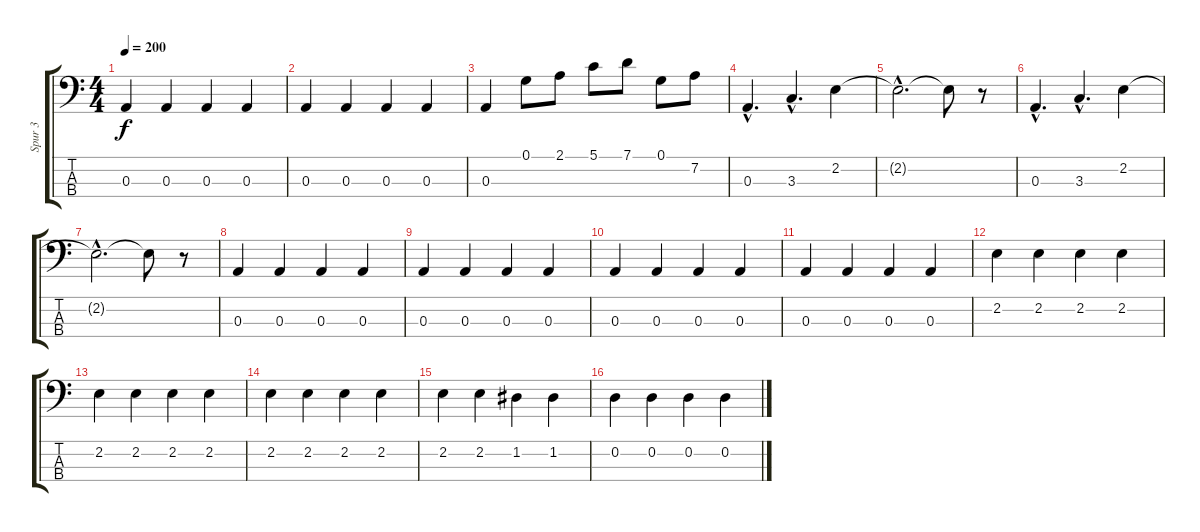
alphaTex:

\track ("Spur 3" "Spur 3") {instrument electricbassfinger}
\staff {score tabs}
\tuning (G2 D2 A1 E1) {hide}
\ts (4 4)
\tempo 200
\clef f4
\ks c
0.3.4{dy f} 0.3.4 0.3.4 0.3.4 |
0.3.4 0.3.4 0.3.4 0.3.4 |
0.3.4 0.1.8 2.1.8 5.1.8 7.1.8 0.1.8 7.2.8 |
0.3{hac}.4{d} 3.3{hac}.4{d} 2.2.4 |
2.2{hac t}.2{d} 2.2{t}.8 r.8 |
0.3{hac}.4{d} 3.3{hac}.4{d} 2.2.4 |
2.2{hac t}.2{d} 2.2{t}.8 r.8 |
0.3.4 0.3.4 0.3.4 0.3.4 |
0.3.4 0.3.4 0.3.4 0.3.4 |
0.3.4 0.3.4 0.3.4 0.3.4 |
0.3.4 0.3.4 0.3.4 0.3.4 |
2.2.4 2.2.4 2.2.4 2.2.4 |
2.2.4 2.2.4 2.2.4 2.2.4 |
2.2.4 2.2.4 2.2.4 2.2.4 |
2.2.4 2.2.4 1.2.4 1.2.4 |
0.2.4 0.2.4 0.2.4 0.2.4
